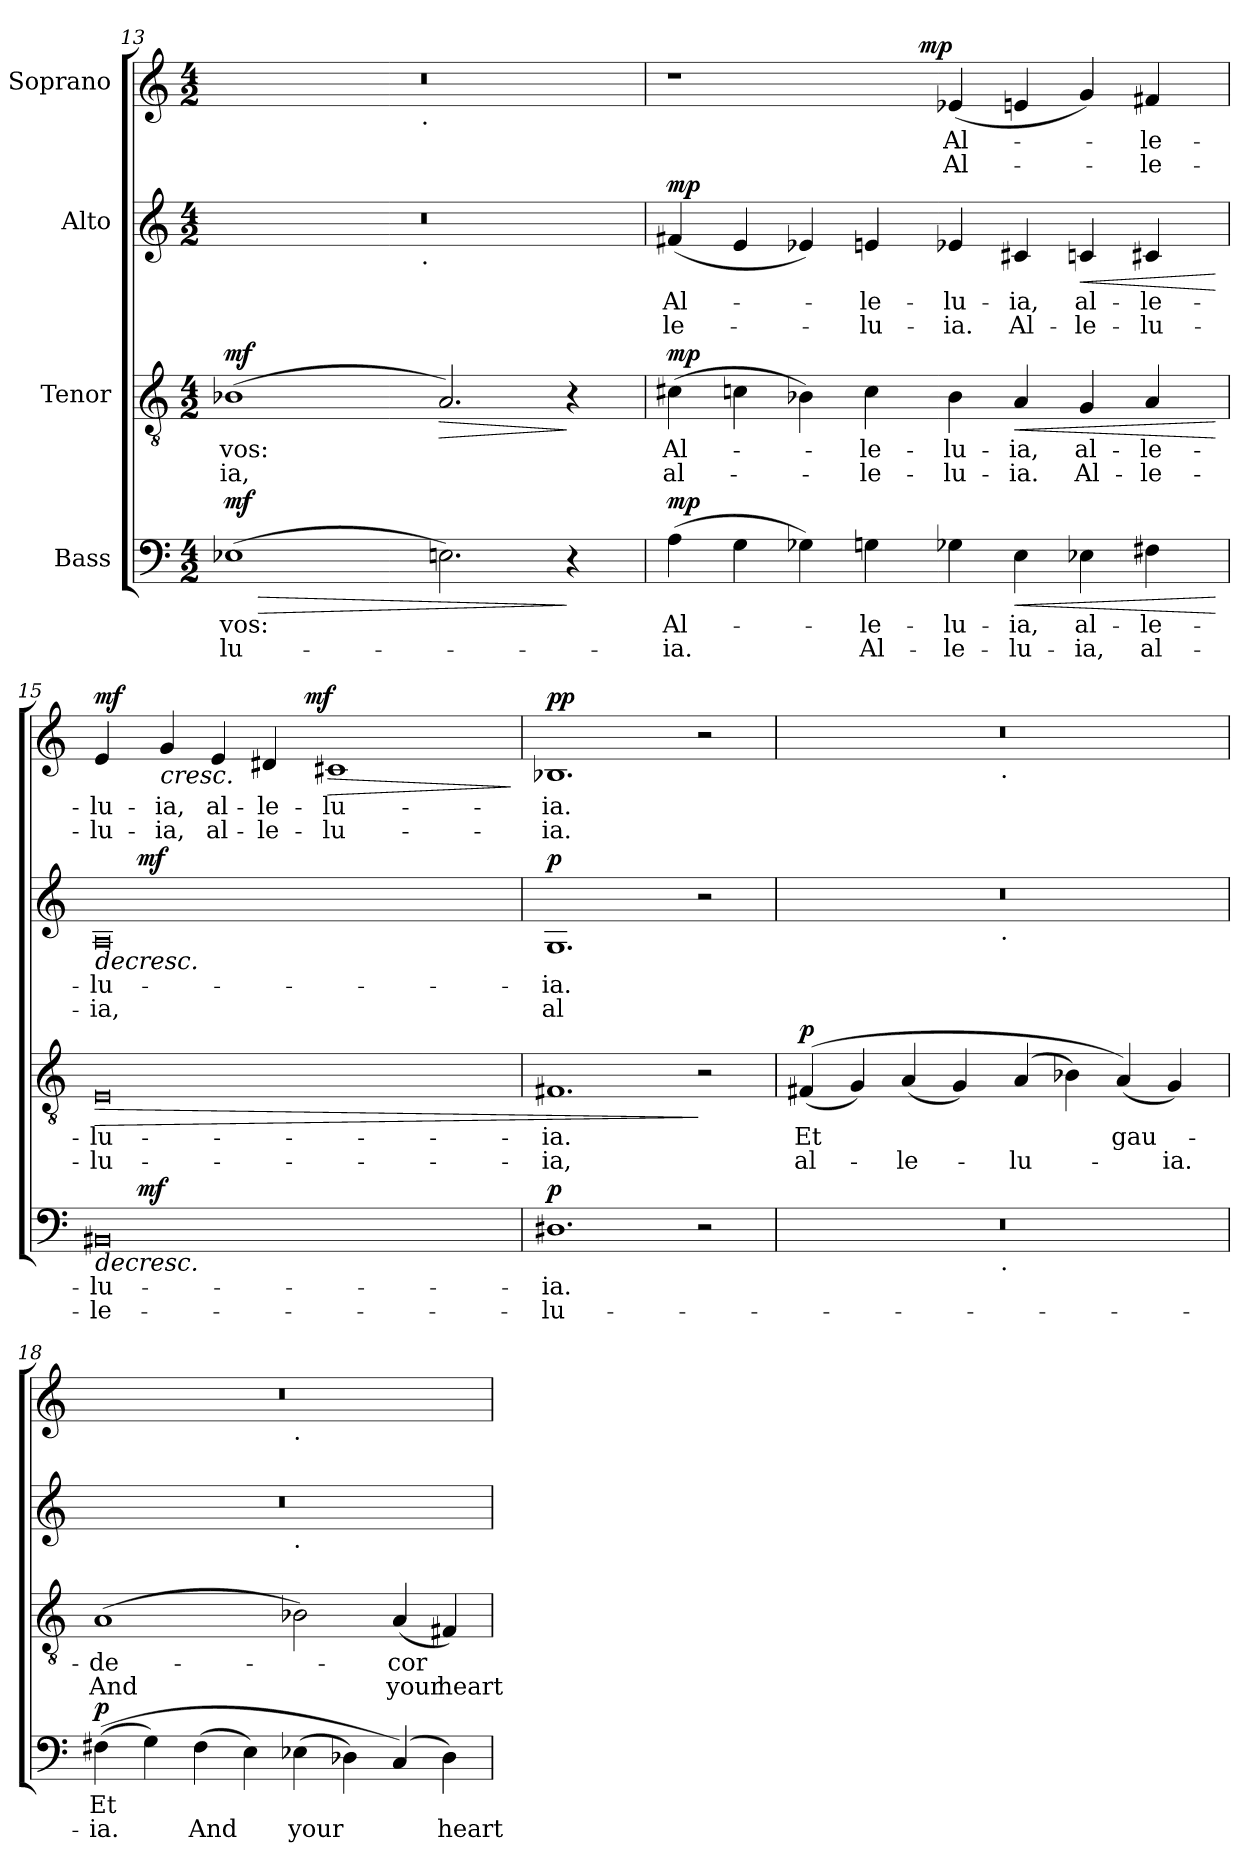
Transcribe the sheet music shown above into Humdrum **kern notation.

**kern	**text	**text	**dynam	**kern	**text	**text	**dynam	**kern	**text	**text	**dynam	**kern	**text	**text	**dynam
*part4	*part4	*part4	*part4	*part3	*part3	*part3	*part3	*part2	*part2	*part2	*part2	*part1	*part1	*part1	*part1
*staff4	*staff4	*staff4	*staff4	*staff3	*staff3	*staff3	*staff3	*staff2	*staff2	*staff2	*staff2	*staff1	*staff1	*staff1	*staff1
*I"Bass	*	*	*	*I"Tenor	*	*	*	*I"Alto	*	*	*	*I"Soprano	*	*	*
*clefF4	*	*	*	*clefGv2	*	*	*	*clefG2	*	*	*	*clefG2	*	*	*
*k[]	*	*	*	*k[]	*	*	*	*k[]	*	*	*	*k[]	*	*	*
*C:	*	*	*	*C:	*	*	*	*C:	*	*	*	*C:	*	*	*
*M4/2	*	*	*	*M4/2	*	*	*	*M4/2	*	*	*	*M4/2	*	*	*
=13	=13	=13	=13	=13	=13	=13	=13	=13	=13	=13	=13	=13	=13	=13	=13
!	!LO:LY:b	!LO:LY:b	!LO:HP:b	!	!LO:LY:b	!LO:LY:b	!	!	!	!	!	!	!	!	!
!	!	!	!LO:DY:n=1:a	!	!	!	!LO:DY:a	!	!	!	!	!	!	!	!
*	*	*	*	*	*	*	*	*^	*	*	*	*^	*	*	*
(>1E-X	vos:	-lu-	> mf	(>1B-X	vos:	-ia,	mf	0r	2ryy	.	.	.	0r	2ryy	.	.	.
.	.	.	.	.	.	.	.	.	4...ryy	.	.	.	.	4...ryy	.	.	.
!	!	!	!	!	!	!	!	!	!	!	!	!	!	!LO:TX:b:t=.	!	!	!
!	!	!	!	!	!	!	!	!	!LO:TX:b:t=.	!	!	!	!	!	!	!	!
.	.	.	.	.	.	.	.	.	1ryy	.	.	.	.	1ryy	.	.	.
!	!	!	!	!	!	!	!LO:HP:b	!	!	!	!	!	!	!	!	!	!
2.En\)	.	.	.	2.A/)	.	.	>	.	.	.	.	.	.	.	.	.	.
4r	.	.	]	4r	.	.	]	.	.	.	.	.	.	.	.	.	.
.	.	.	.	.	.	.	.	.	32ryy	.	.	.	.	32ryy	.	.	.
!!LO:LB:g=z	!!
=14	=14	=14	=14	=14	=14	=14	=14	=14	=14	=14	=14	=14	=14	=14	=14	=14	=14
!	!LO:LY:b	!LO:LY:b	!LO:DY:a	!	!LO:LY:b	!LO:LY:b	!LO:DY:a	!	!	!LO:LY:b	!LO:LY:b	!LO:DY:a	!	!	!	!	!
*	*	*	*	*	*	*	*	*v	*v	*	*	*	*	*	*	*	*
(>4A\	Al-	-ia.	mp	(>4c#X\	Al-	al-	mp	(4f#X/	Al-	-le-	mp	1r	2...ryy	.	.	.
4G\	.	.	.	4cn\	.	.	.	4e/	.	.	.	.	.	.	.	.
4G-X\)	.	.	.	4B-X\)	.	.	.	4e-X/)	.	.	.	.	.	.	.	.
!	!LO:LY:b	!LO:LY:b	!	!	!LO:LY:b	!LO:LY:b	!	!	!LO:LY:b	!LO:LY:b	!	!	!	!	!	!
4Gn\	-le-	Al-	.	4c\	-le-	-le-	.	4en/	-le-	-lu-	.	.	.	.	.	.
!	!	!	!	!	!	!	!	!	!	!	!	!	!	!	!	!LO:DY:a
.	.	.	.	.	.	.	.	.	.	.	.	.	1ryy	.	.	mp
!	!LO:LY:b	!LO:LY:b	!	!	!LO:LY:b	!LO:LY:b	!	!	!LO:LY:b	!LO:LY:b	!	!	!	!LO:LY:b	!LO:LY:b	!
4G-X\	-lu-	-le-	.	4B-\	-lu-	-lu-	.	4e-X/	-lu-	-ia.	.	(4e-X/	.	Al-	Al-	.
!	!LO:LY:b	!LO:LY:b	!LO:HP:b	!	!LO:LY:b	!LO:LY:b	!LO:HP:b	!	!LO:LY:b	!LO:LY:b	!	!	!	!	!	!
4E\	-ia,	-lu-	<	4A/	-ia,	-ia.	<	4c#X/	-ia,	Al-	.	4en/	.	.	.	.
!	!LO:LY:b	!LO:LY:b	!	!	!LO:LY:b	!LO:LY:b	!	!	!LO:LY:b	!LO:LY:b	!LO:HP:b	!	!	!	!	!
4E-X\	al-	-ia,	.	4G/	al-	Al-	.	4cn/	al-	-le-	<	4g/)	.	.	.	.
!	!LO:LY:b	!LO:LY:b	!	!	!LO:LY:b	!LO:LY:b	!	!	!LO:LY:b	!LO:LY:b	!	!	!	!LO:LY:b	!LO:LY:b	!
4F#X\	-le-	al-	.	4A/	-le-	-le-	.	4c#X/	-le-	-lu-	.	4f#X/	.	-le-	-le-	.
.	.	.	.	.	.	.	.	.	.	.	.	.	16ryy	.	.	.
.	.	.	[	.	.	.	[	.	.	.	[	.	.	.	.	.
=15	=15	=15	=15	=15	=15	=15	=15	=15	=15	=15	=15	=15	=15	=15	=15	=15
!	!LO:LY:b	!LO:LY:b	!LO:HP:b	!	!LO:LY:b	!LO:LY:b	!LO:HP:b	!	!LO:LY:b	!LO:LY:b	!LO:HP:b	!	!	!LO:LY:b	!LO:LY:b	!LO:DY:b
*^	*	*	*	*	*	*	*	*^	*	*	*	*	*	*	*	*
0BB#X	8.ryy	-lu-	-le-	>	0E	-lu-	-lu-	>	0A	8.ryy	-lu-	-ia,	>	4e/	2...ryy	-lu-	-lu-	mf
!	!	!	!	!LO:DY:a	!	!	!	!	!	!	!	!	!LO:DY:b	!	!	!	!	!
.	1ryy	.	.	mf	.	.	.	.	.	1ryy	.	.	mf	.	.	.	.	.
!	!	!	!	!	!	!	!	!	!	!	!	!	!	!	!	!LO:LY:b	!LO:LY:b	!LO:HP:b
.	.	.	.	.	.	.	.	.	.	.	.	.	.	4g/	.	-ia,	-ia,	<
!	!	!	!	!	!	!	!	!	!	!	!	!	!	!	!	!LO:LY:b	!LO:LY:b	!
.	.	.	.	.	.	.	.	.	.	.	.	.	.	4e/	.	al-	al-	.
!	!	!	!	!	!	!	!	!	!	!	!	!	!	!	!	!LO:LY:b	!LO:LY:b	!
.	.	.	.	.	.	.	.	.	.	.	.	.	.	4d#X/	.	-le-	-le-	.
!	!	!	!	!	!	!	!	!	!	!	!	!	!	!	!	!	!	!LO:DY:a
.	.	.	.	.	.	.	.	.	.	.	.	.	.	.	1ryy	.	.	mf
!	!	!	!	!	!	!	!	!	!	!	!	!	!	!	!	!LO:LY:b	!LO:LY:b	!LO:HP:n=1:b
.	.	.	.	.	.	.	.	.	.	.	.	.	.	1c#X	.	-lu-	-lu-	[ >
.	2ryy	.	.	.	.	.	.	.	.	2ryy	.	.	.	.	.	.	.	.
.	4ryy	.	.	.	.	.	.	.	.	4ryy	.	.	.	.	.	.	.	.
.	16ryy	.	.	.	.	.	.	.	.	16ryy	.	.	.	.	16ryy	.	.	.
.	.	.	.	.	.	.	.	.	.	.	.	.	.	.	.	.	.	]
=16	=16	=16	=16	=16	=16	=16	=16	=16	=16	=16	=16	=16	=16	=16	=16	=16	=16	=16
!	!	!LO:LY:b	!LO:LY:b	!LO:DY:a	!	!LO:LY:b	!LO:LY:b	!	!	!	!LO:LY:b	!LO:LY:b	!LO:DY:b	!	!	!LO:LY:b	!LO:LY:b	!LO:DY:a
!	!	!	!	!	!	!	!	!	!	!	!	!	!	!	!	!	!	!LO:DY:n=1:b
*	*	*	*	*	*	*	*	*	*v	*v	*	*	*	*	*	*	*	*
*v	*v	*	*	*	*	*	*	*	*	*	*	*	*v	*v	*	*	*
1.D#X	-ia.	-lu-	p	1.F#X	-ia.	-ia,	.	1.G	-ia.	al-	p	1.B-X	-ia.	-ia.	p p
2r	.	.	]	2r	.	.	]	2r	.	.	]	2r	.	.	.
=17	=17	=17	=17	=17	=17	=17	=17	=17	=17	=17	=17	=17	=17	=17	=17
!	!	!	!	!	!LO:LY:b	!LO:LY:b	!LO:DY:a	!	!	!	!	!	!	!	!
*^	*	*	*	*	*	*	*	*^	*	*	*	*^	*	*	*
0r	2ryy	.	.	.	(<(4F#X/	Et	al-	p	0r	2ryy	.	.	.	0r	2ryy	.	.	.
.	.	.	.	.	4G/)	.	.	.	.	.	.	.	.	.	.	.	.	.
!	!	!	!	!	!	!	!LO:LY:b	!	!	!	!	!	!	!	!	!	!	!
.	4...ryy	.	.	.	(<4A/	.	-le-	.	.	4...ryy	.	.	.	.	4...ryy	.	.	.
.	.	.	.	.	4G/)	.	.	.	.	.	.	.	.	.	.	.	.	.
!	!	!	!	!	!	!	!	!	!	!	!	!	!	!	!LO:TX:b:t=.	!	!	!
!	!	!	!	!	!	!	!	!	!	!LO:TX:b:t=.	!	!	!	!	!	!	!	!
!	!LO:TX:b:t=.	!	!	!	!	!	!	!	!	!	!	!	!	!	!	!	!	!
.	1ryy	.	.	.	.	.	.	.	.	1ryy	.	.	.	.	1ryy	.	.	.
!	!	!	!	!	!	!	!LO:LY:b	!	!	!	!	!	!	!	!	!	!	!
.	.	.	.	.	(<4A/	.	-lu-	.	.	.	.	.	.	.	.	.	.	.
.	.	.	.	.	4B-X\)	.	.	.	.	.	.	.	.	.	.	.	.	.
!	!	!	!	!	!	!LO:LY:b	!	!	!	!	!	!	!	!	!	!	!	!
.	.	.	.	.	(4A/)	gau-	.	.	.	.	.	.	.	.	.	.	.	.
!	!	!	!	!	!	!	!LO:LY:b	!	!	!	!	!	!	!	!	!	!	!
.	.	.	.	.	4G/)	.	-ia.	.	.	.	.	.	.	.	.	.	.	.
.	32ryy	.	.	.	.	.	.	.	.	32ryy	.	.	.	.	32ryy	.	.	.
!!LO:PB:g=z	!!
=18	=18	=18	=18	=18	=18	=18	=18	=18	=18	=18	=18	=18	=18	=18	=18	=18	=18	=18
!	!	!LO:LY:b	!LO:LY:b	!LO:DY:a	!	!LO:LY:b	!LO:LY:b	!	!	!	!	!	!	!	!	!	!	!
*v	*v	*	*	*	*	*	*	*	*	*	*	*	*	*	*	*	*	*
(<(>4F#X\	Et	-ia.	p	(<1A	-de-	And	.	0r	1ryy	.	.	.	0r	1ryy	.	.	.
4G\)	.	.	.	.	.	.	.	.	.	.	.	.	.	.	.	.	.
!	!	!LO:LY:b	!	!	!	!	!	!	!	!	!	!	!	!	!	!	!
(<4F#\	.	And	.	.	.	.	.	.	.	.	.	.	.	.	.	.	.
4E\)	.	.	.	.	.	.	.	.	.	.	.	.	.	.	.	.	.
!	!	!	!	!	!	!	!	!	!	!	!	!	!	!LO:TX:b:t=.	!	!	!
!	!	!	!	!	!	!	!	!	!LO:TX:b:t=.	!	!	!	!	!	!	!	!
!	!	!LO:LY:b	!	!	!	!	!	!	!	!	!	!	!	!	!	!	!
(<4E-X\	.	your	.	2B-X\)	.	.	.	.	1ryy	.	.	.	.	1ryy	.	.	.
4D-X\)	.	.	.	.	.	.	.	.	.	.	.	.	.	.	.	.	.
!	!	!	!	!	!LO:LY:b	!LO:LY:b	!	!	!	!	!	!	!	!	!	!	!
(4C/)	.	.	.	(4A/	cor	your	.	.	.	.	.	.	.	.	.	.	.
!	!	!LO:LY:b	!	!	!	!LO:LY:b	!	!	!	!	!	!	!	!	!	!	!
4D-\)	.	heart	.	4F#X/)	.	heart	.	.	.	.	.	.	.	.	.	.	.
*	*	*	*	*	*	*	*	*v	*v	*	*	*	*	*	*	*	*
*	*	*	*	*	*	*	*	*	*	*	*	*v	*v	*	*	*
=	=	=	=	=	=	=	=	=	=	=	=	=	=	=	=
*-	*-	*-	*-	*-	*-	*-	*-	*-	*-	*-	*-	*-	*-	*-	*-
